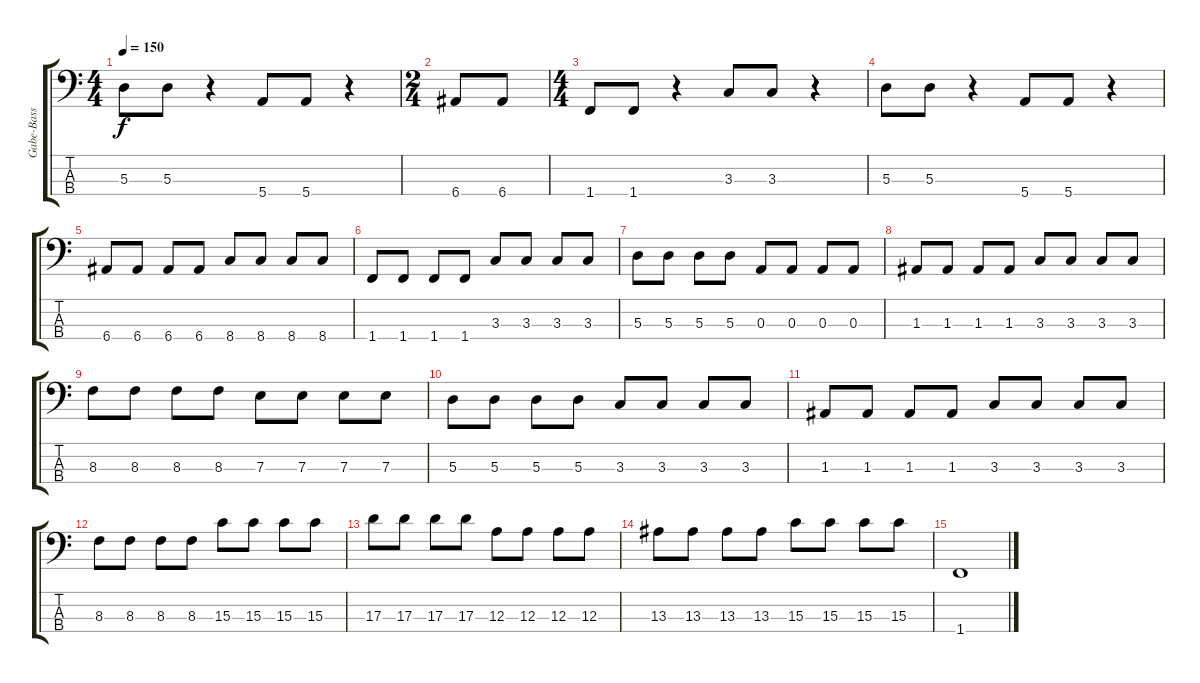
\track ("Gabe-Bass" "Gabe-Bass") {instrument electricbasspick}
\staff {score tabs}
\tuning (G2 D2 A1 E1) {hide}
\ts (4 4)
\tempo 150
\clef f4
\ks c
5.3.8{dy f} 5.3.8 r.4 5.4.8 5.4.8 r.4 |
\ts (2 4)
6.4.8 6.4.8 |
\ts (4 4)
1.4.8 1.4.8 r.4 3.3.8 3.3.8 r.4 |
5.3.8 5.3.8 r.4 5.4.8 5.4.8 r.4 |
6.4.8 6.4.8 6.4.8 6.4.8 8.4.8 8.4.8 8.4.8 8.4.8 |
1.4.8 1.4.8 1.4.8 1.4.8 3.3.8 3.3.8 3.3.8 3.3.8 |
5.3.8 5.3.8 5.3.8 5.3.8 0.3.8 0.3.8 0.3.8 0.3.8 |
1.3.8 1.3.8 1.3.8 1.3.8 3.3.8 3.3.8 3.3.8 3.3.8 |
8.3.8 8.3.8 8.3.8 8.3.8 7.3.8 7.3.8 7.3.8 7.3.8 |
5.3.8 5.3.8 5.3.8 5.3.8 3.3.8 3.3.8 3.3.8 3.3.8 |
1.3.8 1.3.8 1.3.8 1.3.8 3.3.8 3.3.8 3.3.8 3.3.8 |
8.3.8 8.3.8 8.3.8 8.3.8 15.3.8 15.3.8 15.3.8 15.3.8 |
17.3.8 17.3.8 17.3.8 17.3.8 12.3.8 12.3.8 12.3.8 12.3.8 |
13.3.8 13.3.8 13.3.8 13.3.8 15.3.8 15.3.8 15.3.8 15.3.8 |
1.4.1
